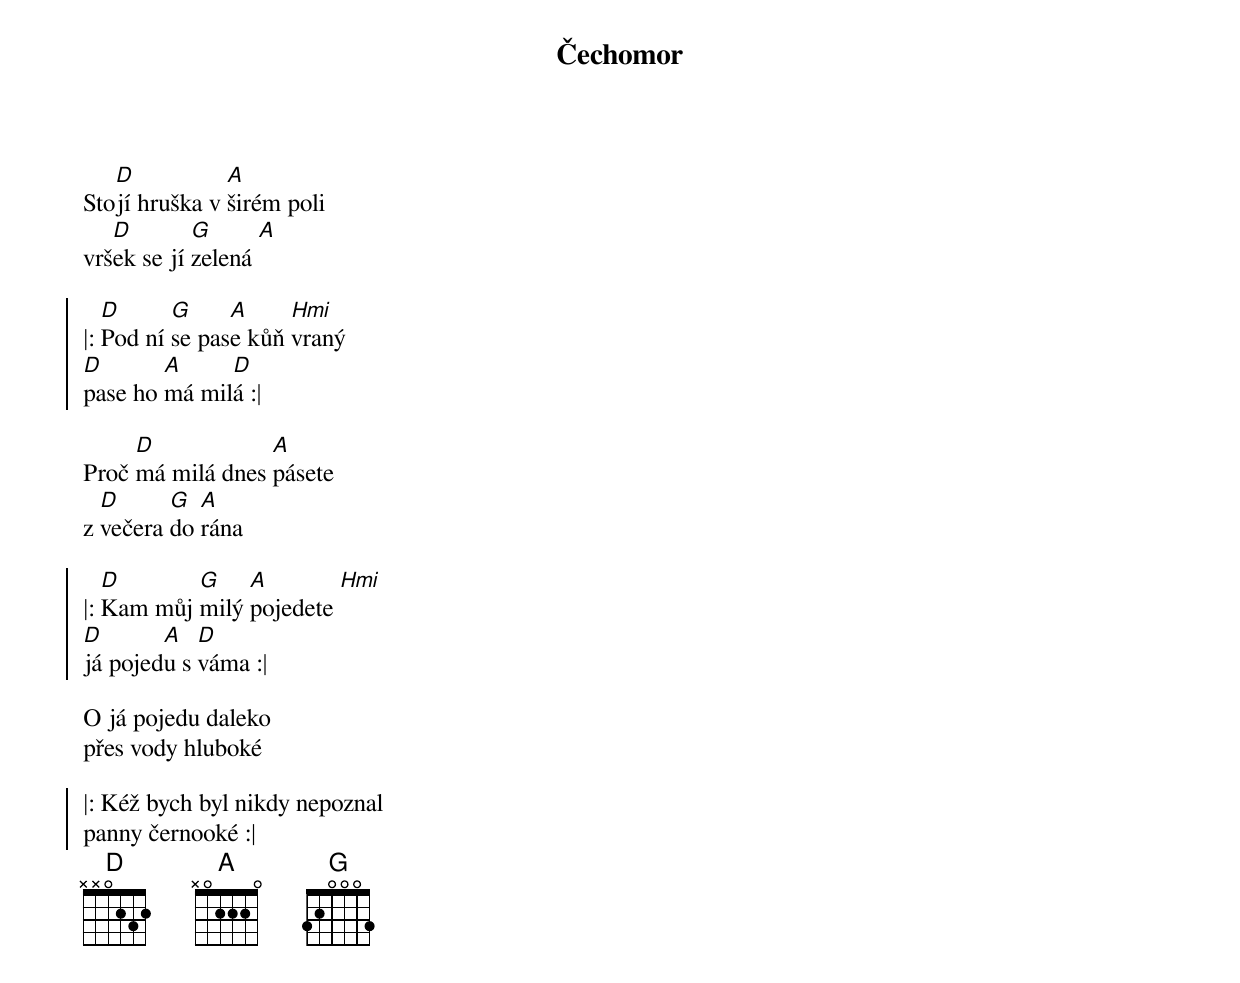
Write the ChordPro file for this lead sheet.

{title: Čechomor}
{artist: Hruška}
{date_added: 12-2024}
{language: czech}
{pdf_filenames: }
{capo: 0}
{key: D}
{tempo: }
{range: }
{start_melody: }
{start_of_verse}
Sto[D]jí hruška v [A]širém poli
vrš[D]ek se jí [G]zelená [A]
{end_of_verse}

{start_of_chorus}
|: [D]Pod ní [G]se pas[A]e kůň [Hmi]vraný
[D]pase ho [A]má mil[D]á :|
{end_of_chorus}

{start_of_verse}
Proč [D]má milá dnes [A]pásete
z [D]večera [G]do [A]rána
{end_of_verse}

{start_of_chorus}
|: [D]Kam můj [G]milý [A]pojedete [Hmi]
[D]já pojed[A]u s [D]váma :|
{end_of_chorus}

{start_of_verse}
O já pojedu daleko
přes vody hluboké
{end_of_verse}

{start_of_chorus}
|: Kéž bych byl nikdy nepoznal
panny černooké :|
{end_of_chorus}
